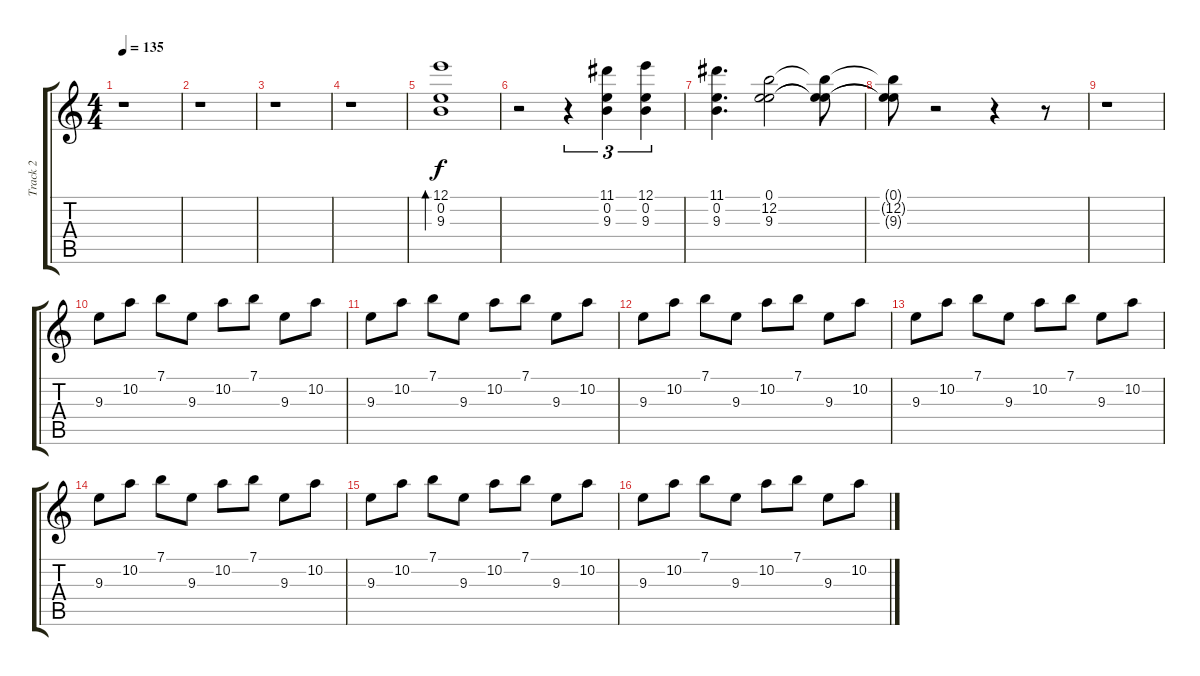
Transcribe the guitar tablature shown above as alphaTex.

\track ("Track 2" "Track 2") {instrument electricguitarclean}
\staff {score tabs}
\tuning (E4 B3 G3 D3 A2 E2) {hide}
\ts (4 4)
\tempo 135
\clef g2
\ks c
r.1{dy f instrument electricguitarclean} |
r.1 |
r.1 |
r.1 |
(12.1 0.2 9.3).1{bd 480} |
r.2 r.4{tu (3 2)} (11.1 0.2 9.3).4{tu (3 2)} (12.1 0.2 9.3).4{tu (3 2)} |
(11.1 0.2 9.3).4{d} (0.1 12.2 9.3).2 (0.1{t} 12.2{t} 9.3{t}).8 |
(0.1{t} 12.2{t} 9.3{t}).8 r.2 r.4 r.8 |
r.1 |
9.3.8 10.2.8 7.1.8 9.3.8 10.2.8 7.1.8 9.3.8 10.2.8 |
9.3.8 10.2.8 7.1.8 9.3.8 10.2.8 7.1.8 9.3.8 10.2.8 |
9.3.8 10.2.8 7.1.8 9.3.8 10.2.8 7.1.8 9.3.8 10.2.8 |
9.3.8 10.2.8 7.1.8 9.3.8 10.2.8 7.1.8 9.3.8 10.2.8 |
9.3.8 10.2.8 7.1.8 9.3.8 10.2.8 7.1.8 9.3.8 10.2.8 |
9.3.8 10.2.8 7.1.8 9.3.8 10.2.8 7.1.8 9.3.8 10.2.8 |
9.3.8 10.2.8 7.1.8 9.3.8 10.2.8 7.1.8 9.3.8 10.2.8
